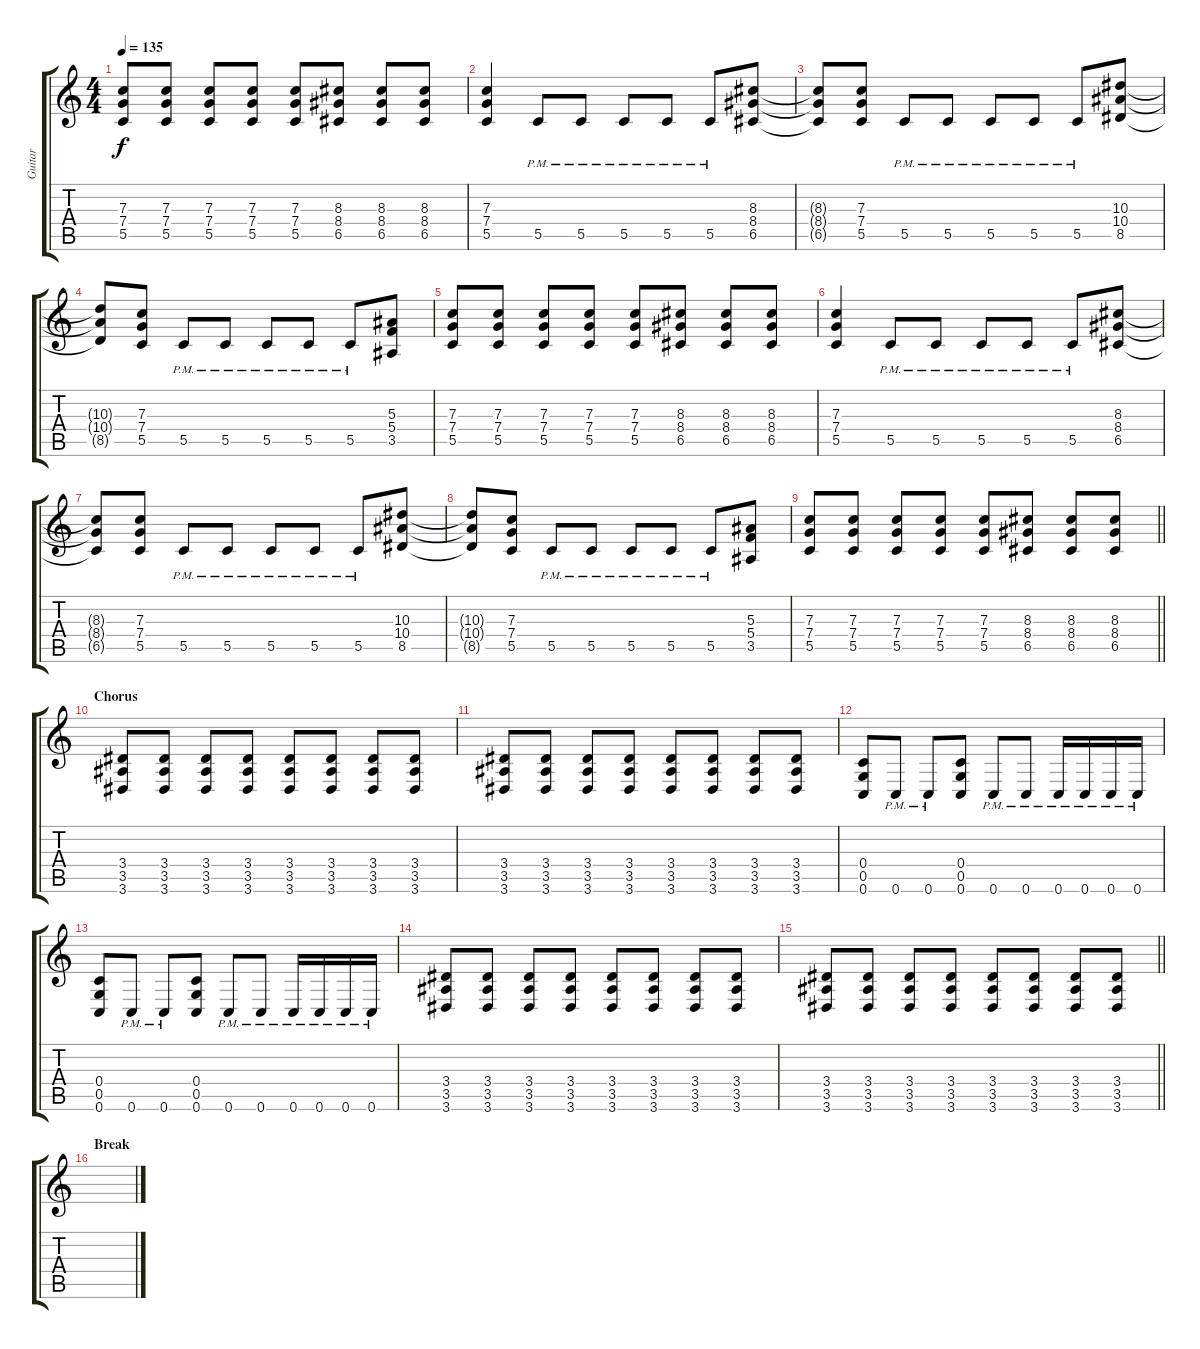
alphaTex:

\track ("Guitar" "Guitar") {instrument distortionguitar}
\staff {score tabs}
\tuning (D4 A3 F3 C3 G2 C2) {hide}
\ts (4 4)
\tempo 135
\clef g2
\ks c
(7.3 7.4 5.5).8{dy f} (7.3 7.4 5.5).8 (7.3 7.4 5.5).8 (7.3 7.4 5.5).8 (7.3 7.4 5.5).8 (8.3 8.4 6.5).8 (8.3 8.4 6.5).8 (8.3 8.4 6.5).8 |
(7.3 7.4 5.5).4 5.5{pm}.8 5.5{pm}.8 5.5{pm}.8 5.5{pm}.8 5.5{pm}.8 (8.3 8.4 6.5).8 |
(8.3{t} 8.4{t} 6.5{t}).8 (7.3 7.4 5.5).8 5.5{pm}.8 5.5{pm}.8 5.5{pm}.8 5.5{pm}.8 5.5{pm}.8 (10.3 10.4 8.5).8 |
(10.3{t} 10.4{t} 8.5{t}).8 (7.3 7.4 5.5).8 5.5{pm}.8 5.5{pm}.8 5.5{pm}.8 5.5{pm}.8 5.5{pm}.8 (5.3 5.4 3.5).8 |
(7.3 7.4 5.5).8 (7.3 7.4 5.5).8 (7.3 7.4 5.5).8 (7.3 7.4 5.5).8 (7.3 7.4 5.5).8 (8.3 8.4 6.5).8 (8.3 8.4 6.5).8 (8.3 8.4 6.5).8 |
(7.3 7.4 5.5).4 5.5{pm}.8 5.5{pm}.8 5.5{pm}.8 5.5{pm}.8 5.5{pm}.8 (8.3 8.4 6.5).8 |
(8.3{t} 8.4{t} 6.5{t}).8 (7.3 7.4 5.5).8 5.5{pm}.8 5.5{pm}.8 5.5{pm}.8 5.5{pm}.8 5.5{pm}.8 (10.3 10.4 8.5).8 |
(10.3{t} 10.4{t} 8.5{t}).8 (7.3 7.4 5.5).8 5.5{pm}.8 5.5{pm}.8 5.5{pm}.8 5.5{pm}.8 5.5{pm}.8 (5.3 5.4 3.5).8 |
\barLineRight lightlight
(7.3 7.4 5.5).8 (7.3 7.4 5.5).8 (7.3 7.4 5.5).8 (7.3 7.4 5.5).8 (7.3 7.4 5.5).8 (8.3 8.4 6.5).8 (8.3 8.4 6.5).8 (8.3 8.4 6.5).8 |
\section ("" "Chorus")
(3.4 3.5 3.6).8 (3.4 3.5 3.6).8 (3.4 3.5 3.6).8 (3.4 3.5 3.6).8 (3.4 3.5 3.6).8 (3.4 3.5 3.6).8 (3.4 3.5 3.6).8 (3.4 3.5 3.6).8 |
(3.4 3.5 3.6).8 (3.4 3.5 3.6).8 (3.4 3.5 3.6).8 (3.4 3.5 3.6).8 (3.4 3.5 3.6).8 (3.4 3.5 3.6).8 (3.4 3.5 3.6).8 (3.4 3.5 3.6).8 |
(0.4 0.5 0.6).8 0.6{pm}.8 0.6{pm}.8 (0.4 0.5 0.6).8 0.6{pm}.8 0.6{pm}.8 0.6{pm}.16 0.6{pm}.16 0.6{pm}.16 0.6{pm}.16 |
(0.4 0.5 0.6).8 0.6{pm}.8 0.6{pm}.8 (0.4 0.5 0.6).8 0.6{pm}.8 0.6{pm}.8 0.6{pm}.16 0.6{pm}.16 0.6{pm}.16 0.6{pm}.16 |
(3.4 3.5 3.6).8 (3.4 3.5 3.6).8 (3.4 3.5 3.6).8 (3.4 3.5 3.6).8 (3.4 3.5 3.6).8 (3.4 3.5 3.6).8 (3.4 3.5 3.6).8 (3.4 3.5 3.6).8 |
\barLineRight lightlight
(3.4 3.5 3.6).8 (3.4 3.5 3.6).8 (3.4 3.5 3.6).8 (3.4 3.5 3.6).8 (3.4 3.5 3.6).8 (3.4 3.5 3.6).8 (3.4 3.5 3.6).8 (3.4 3.5 3.6).8 |
\section ("" "Break")
